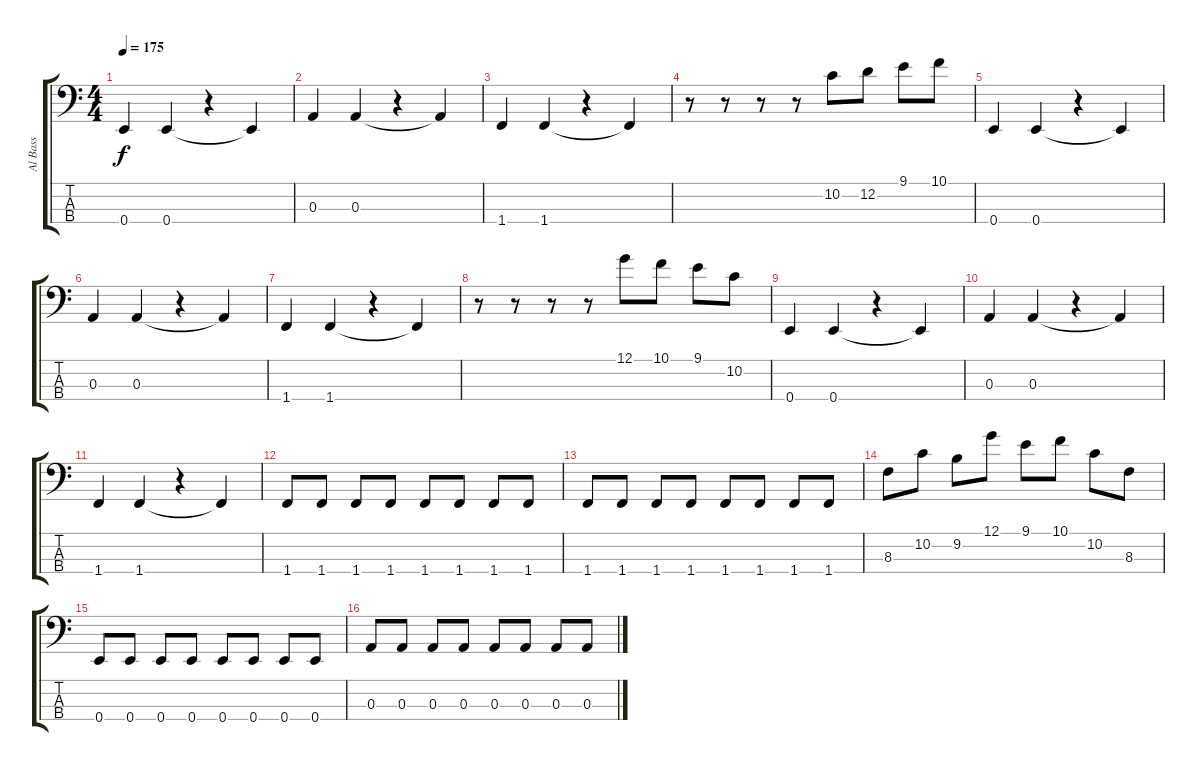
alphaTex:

\track ("Al Bass" "Al Bass") {instrument electricbasspick}
\staff {score tabs}
\tuning (G2 D2 A1 E1) {hide}
\ts (4 4)
\tempo 175
\clef f4
\ks c
0.4.4{dy f} 0.4.4 r.4 0.4{t}.4 |
0.3.4 0.3.4 r.4 0.3{t}.4 |
1.4.4 1.4.4 r.4 1.4{t}.4 |
r.8 r.8 r.8 r.8 10.2.8 12.2.8 9.1.8 10.1.8 |
0.4.4 0.4.4 r.4 0.4{t}.4 |
0.3.4 0.3.4 r.4 0.3{t}.4 |
1.4.4 1.4.4 r.4 1.4{t}.4 |
r.8 r.8 r.8 r.8 12.1.8 10.1.8 9.1.8 10.2.8 |
0.4.4 0.4.4 r.4 0.4{t}.4 |
0.3.4 0.3.4 r.4 0.3{t}.4 |
1.4.4 1.4.4 r.4 1.4{t}.4 |
1.4.8 1.4.8 1.4.8 1.4.8 1.4.8 1.4.8 1.4.8 1.4.8 |
1.4.8 1.4.8 1.4.8 1.4.8 1.4.8 1.4.8 1.4.8 1.4.8 |
8.3.8 10.2.8 9.2.8 12.1.8 9.1.8 10.1.8 10.2.8 8.3.8 |
0.4.8 0.4.8 0.4.8 0.4.8 0.4.8 0.4.8 0.4.8 0.4.8 |
0.3.8 0.3.8 0.3.8 0.3.8 0.3.8 0.3.8 0.3.8 0.3.8
